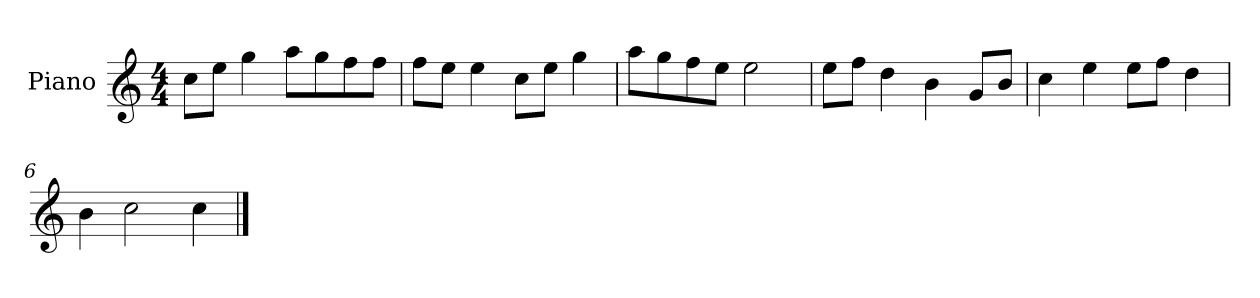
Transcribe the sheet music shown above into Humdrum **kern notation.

**kern
*part1
*staff1
*I"Piano
*I'P-no
*clefG2
*k[]
*M4/4
*MM90
=1
8cc\L
8ee\J
4gg\
8aa\L
8gg\
8ff\
8ff\J
=2
8ff\L
8ee\J
4ee\
8cc\L
8ee\J
4gg\
=3
8aa\L
8gg\
8ff\
8ee\J
2ee\
=4
8ee\L
8ff\J
4dd\
4b\
8g/L
8b/J
=5
4cc\
4ee\
8ee\L
8ff\J
4dd\
=6
4b\
2cc\
4cc\
==
*-
